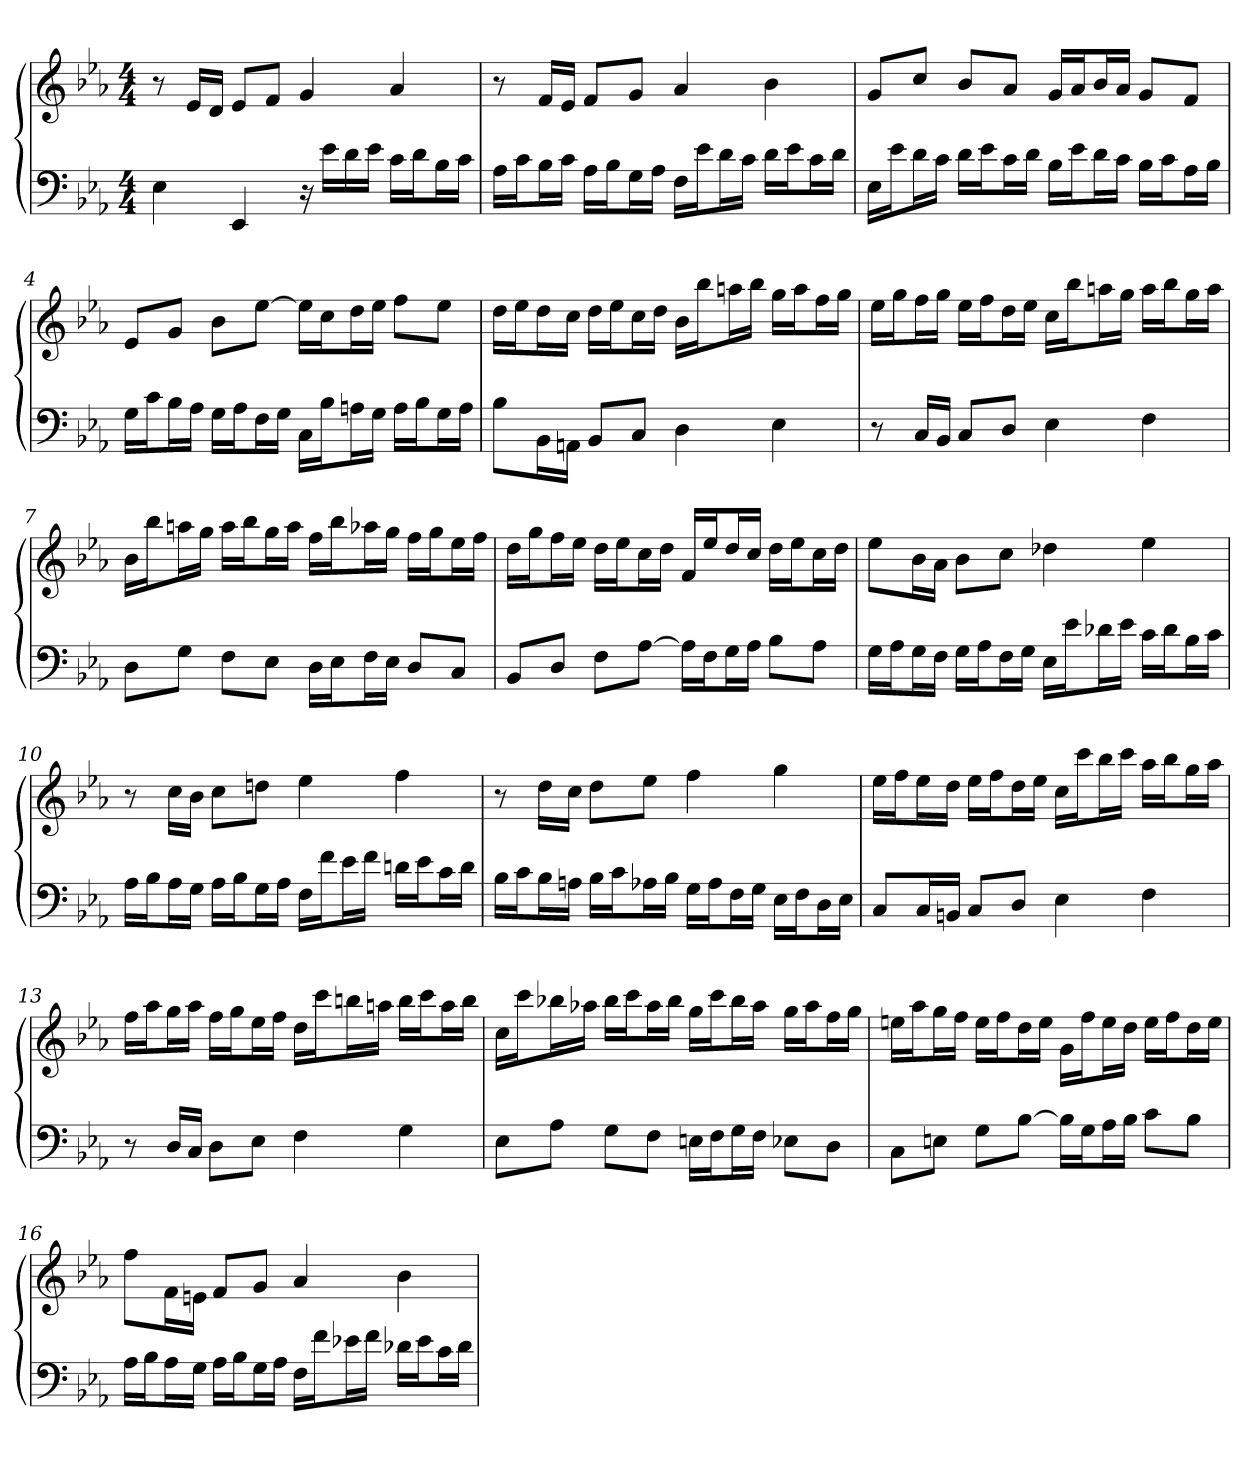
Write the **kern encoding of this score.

**kern	**kern
*part2	*part1
*staff2	*staff1
*clefF4	*clefG2
*k[b-e-a-]	*k[b-e-a-]
*E-:	*E-:
*M4/4	*M4/4
=1	=1
4E-	8r
.	16e-/LL
.	16d/JJ
4EE-	8e-/L
.	8f/J
16r	4g
16e-\LL	.
16d\	.
16e-\JJ	.
16c\LL	4a-
16d\J	.
16B-\L	.
16c\JJ	.
=2	=2
16A-\LL	8r
16c\J	.
16B-\L	16f/LL
16c\JJ	16e-/JJ
16A-\LL	8f/L
16B-\J	.
16G\L	8g/J
16A-\JJ	.
16F\LL	4a-
16e-\J	.
16d\L	.
16c\JJ	.
16d\LL	4b-
16e-\J	.
16c\L	.
16d\JJ	.
=3	=3
16E-\LL	8g/L
16e-\J	.
16d\L	8cc/J
16c\JJ	.
16d\LL	8b-/L
16e-\J	.
16c\L	8a-/J
16d\JJ	.
16B-\LL	16g/LL
16e-\J	16a-/J
16d\L	16b-/L
16c\JJ	16a-/JJ
16B-\LL	8g/L
16c\J	.
16A-\L	8f/J
16B-\JJ	.
=4	=4
16G\LL	8e-/L
16c\J	.
16B-\L	8g/J
16A-\JJ	.
16G\LL	8b-\L
16A-\J	.
16F\L	[8ee-\J
16G\JJ	.
16C\LL	16ee-\LL]
16B-\J	16cc\J
16An\L	16dd\L
16G\JJ	16ee-\JJ
16A\LL	8ff\L
16B-\J	.
16G\L	8ee-\J
16A\JJ	.
=5	=5
8B-\L	16dd\LL
.	16ee-\J
16BB-\L	16dd\L
16AAn\JJ	16cc\JJ
8BB-/L	16dd\LL
.	16ee-\J
8C/J	16cc\L
.	16dd\JJ
4D	16b-\LL
.	16bb-\J
.	16aan\L
.	16bb-\JJ
4E-	16gg\LL
.	16aa\J
.	16ff\L
.	16gg\JJ
=6	=6
8r	16ee-\LL
.	16gg\J
16C/LL	16ff\L
16BB-/JJ	16gg\JJ
8C/L	16ee-\LL
.	16ff\J
8D/J	16dd\L
.	16ee-\JJ
4E-	16cc\LL
.	16bb-\J
.	16aan\L
.	16gg\JJ
4F	16aa\LL
.	16bb-\J
.	16gg\L
.	16aa\JJ
=7	=7
8D\L	16b-\LL
.	16bb-\J
8G\J	16aan\L
.	16gg\JJ
8F\L	16aa\LL
.	16bb-\J
8E-\J	16gg\L
.	16aa\JJ
16D\LL	16ff\LL
16E-\J	16bb-\J
16F\L	16aa-X\L
16E-\JJ	16gg\JJ
8D/L	16ff\LL
.	16gg\J
8C/J	16ee-\L
.	16ff\JJ
=8	=8
8BB-/L	16dd\LL
.	16gg\J
8D/J	16ff\L
.	16ee-\JJ
8F\L	16dd\LL
.	16ee-\J
[8A-\J	16cc\L
.	16dd\JJ
16A-\LL]	16f/LL
16F\J	16ee-/J
16G\L	16dd/L
16A-\JJ	16cc/JJ
8B-\L	16dd\LL
.	16ee-\J
8A-\J	16cc\L
.	16dd\JJ
=9	=9
16G\LL	8ee-\L
16A-\J	.
16G\L	16b-\L
16F\JJ	16a-\JJ
16G\LL	8b-\L
16A-\J	.
16F\L	8cc\J
16G\JJ	.
16E-\LL	4dd-X
16e-\J	.
16d-X\L	.
16e-\JJ	.
16c\LL	4ee-
16d-\J	.
16B-\L	.
16c\JJ	.
=10	=10
16A-\LL	8r
16B-\J	.
16A-\L	16cc\LL
16G\JJ	16b-\JJ
16A-\LL	8cc\L
16B-\J	.
16G\L	8ddn\J
16A-\JJ	.
16F\LL	4ee-
16f\J	.
16e-\L	.
16f\JJ	.
16dn\LL	4ff
16e-\J	.
16c\L	.
16d\JJ	.
=11	=11
16B-\LL	8r
16c\J	.
16B-\L	16dd\LL
16An\JJ	16cc\JJ
16B-\LL	8dd\L
16c\J	.
16A-X\L	8ee-\J
16B-\JJ	.
16G\LL	4ff
16A-\J	.
16F\L	.
16G\JJ	.
16E-\LL	4gg
16F\J	.
16D\L	.
16E-\JJ	.
=12	=12
8C/L	16ee-\LL
.	16ff\J
16C/L	16ee-\L
16BBn/JJ	16dd\JJ
8C/L	16ee-\LL
.	16ff\J
8D/J	16dd\L
.	16ee-\JJ
4E-	16cc\LL
.	16ccc\J
.	16bb-\L
.	16ccc\JJ
4F	16aa-\LL
.	16bb-\J
.	16gg\L
.	16aa-\JJ
=13	=13
8r	16ff\LL
.	16aa-\J
16D/LL	16gg\L
16C/JJ	16aa-\JJ
8D\L	16ff\LL
.	16gg\J
8E-\J	16ee-\L
.	16ff\JJ
4F	16dd\LL
.	16ccc\J
.	16bbn\L
.	16aan\JJ
4G	16bb\LL
.	16ccc\J
.	16aa\L
.	16bb\JJ
=14	=14
8E-\L	16cc\LL
.	16ccc\J
8A-\J	16bb-X\L
.	16aa-X\JJ
8G\L	16bb-\LL
.	16ccc\J
8F\J	16aa-\L
.	16bb-\JJ
16En\LL	16gg\LL
16F\J	16ccc\J
16G\L	16bb-\L
16F\JJ	16aa-\JJ
8E-X\L	16gg\LL
.	16aa-\J
8D\J	16ff\L
.	16gg\JJ
=15	=15
8C\L	16een\LL
.	16aa-\J
8En\J	16gg\L
.	16ff\JJ
8G\L	16ee\LL
.	16ff\J
[8B-\J	16dd\L
.	16ee\JJ
16B-\LL]	16g\LL
16G\J	16ff\J
16A-\L	16ee\L
16B-\JJ	16dd\JJ
8c\L	16ee\LL
.	16ff\J
8B-\J	16dd\L
.	16ee\JJ
=16	=16
16A-\LL	8ff\L
16B-\J	.
16A-\L	16f\L
16G\JJ	16en\JJ
16A-\LL	8f/L
16B-\J	.
16G\L	8g/J
16A-\JJ	.
16F\LL	4a-
16f\J	.
16e-X\L	.
16f\JJ	.
16d-X\LL	4b-
16e-\J	.
16c\L	.
16d-\JJ	.
=	=
*-	*-
